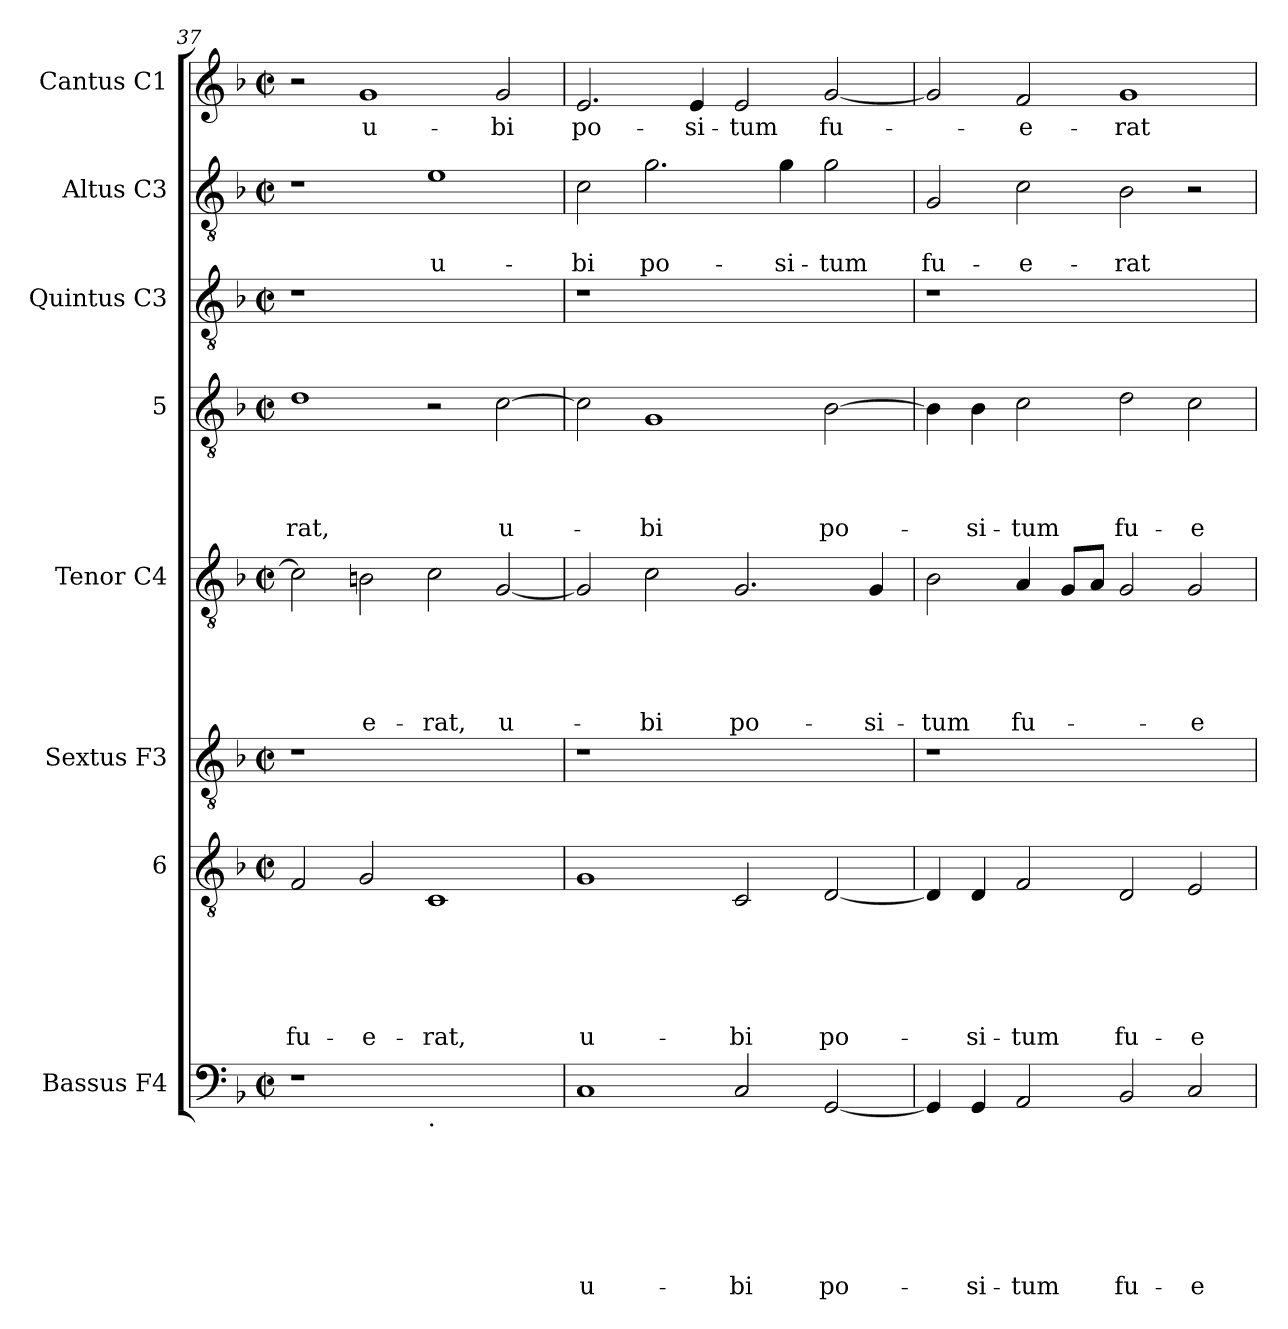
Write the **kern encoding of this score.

**kern	**text	**text	**text	**text	**text	**text	**text	**kern	**text	**text	**text	**text	**text	**text	**kern	**kern	**text	**text	**text	**text	**text	**kern	**text	**text	**text	**text	**kern	**kern	**text	**text	**kern	**text
*part8	*part8	*part8	*part8	*part8	*part8	*part8	*part8	*part7	*part7	*part7	*part7	*part7	*part7	*part7	*part6	*part5	*part5	*part5	*part5	*part5	*part5	*part4	*part4	*part4	*part4	*part4	*part3	*part2	*part2	*part2	*part1	*part1
*staff8	*staff8	*staff8	*staff8	*staff8	*staff8	*staff8	*staff8	*staff7	*staff7	*staff7	*staff7	*staff7	*staff7	*staff7	*staff6	*staff5	*staff5	*staff5	*staff5	*staff5	*staff5	*staff4	*staff4	*staff4	*staff4	*staff4	*staff3	*staff2	*staff2	*staff2	*staff1	*staff1
*I"Bassus F4	*	*	*	*	*	*	*	*I"6	*	*	*	*	*	*	*I"Sextus F3	*I"Tenor C4	*	*	*	*	*	*I"5	*	*	*	*	*I"Quintus C3	*I"Altus C3	*	*	*I"Cantus C1	*
*I'B	*	*	*	*	*	*	*	*	*	*	*	*	*	*	*	*I'T	*	*	*	*	*	*	*	*	*	*	*	*I'A	*	*	*I'C	*
*clefF4	*	*	*	*	*	*	*	*clefGv2	*	*	*	*	*	*	*clefGv2	*clefGv2	*	*	*	*	*	*clefGv2	*	*	*	*	*clefGv2	*clefGv2	*	*	*clefG2	*
*k[b-]	*	*	*	*	*	*	*	*k[b-]	*	*	*	*	*	*	*k[b-]	*k[b-]	*	*	*	*	*	*k[b-]	*	*	*	*	*k[b-]	*k[b-]	*	*	*k[b-]	*
*F:	*	*	*	*	*	*	*	*F:	*	*	*	*	*	*	*F:	*F:	*	*	*	*	*	*F:	*	*	*	*	*F:	*F:	*	*	*F:	*
*M2/2	*	*	*	*	*	*	*	*M2/2	*	*	*	*	*	*	*M2/2	*M2/2	*	*	*	*	*	*M2/2	*	*	*	*	*M2/2	*M2/2	*	*	*M2/2	*
*met(c|)	*	*	*	*	*	*	*	*met(c|)	*	*	*	*	*	*	*met(c|)	*met(c|)	*	*	*	*	*	*met(c|)	*	*	*	*	*met(c|)	*met(c|)	*	*	*met(c|)	*
=37	=37	=37	=37	=37	=37	=37	=37	=37	=37	=37	=37	=37	=37	=37	=37	=37	=37	=37	=37	=37	=37	=37	=37	=37	=37	=37	=37	=37	=37	=37	=37	=37
!	!	!	!	!	!	!	!	!	!	!	!	!	!	!LO:LY:b	!	!	!	!	!	!	!	!	!	!	!	!LO:LY:b	!	!	!	!	!	!
1r	.	.	.	.	.	.	.	2F/	.	.	.	.	.	fu-	1r	2c\]	.	.	.	.	.	1d	.	.	.	-rat,	1r	1r	.	.	2r	.
!	!	!	!	!	!	!	!	!	!	!	!	!	!	!LO:LY:b	!	!	!	!	!	!	!LO:LY:b	!	!	!	!	!	!	!	!	!	!	!LO:LY:b
.	.	.	.	.	.	.	.	2G/	.	.	.	.	.	-e-	.	2Bn\	.	.	.	.	-e-	.	.	.	.	.	.	.	.	.	1g	u-
!LO:TX:b:t=.	!	!	!	!	!	!	!	!	!	!	!	!	!	!	!	!	!	!	!	!	!	!	!	!	!	!	!	!	!	!	!	!
!	!	!	!	!	!	!	!	!	!	!	!	!	!	!LO:LY:b	!	!	!	!	!	!	!LO:LY:b	!	!	!	!	!	!	!	!	!LO:LY:b	!	!
1ryy	.	.	.	.	.	.	.	1C	.	.	.	.	.	-rat,	1ryy	2c\	.	.	.	.	-rat,	2r	.	.	.	.	1ryy	1e	.	u-	.	.
!	!	!	!	!	!	!	!	!	!	!	!	!	!	!	!	!	!	!	!	!	!LO:LY:b	!	!	!	!	!LO:LY:b	!	!	!	!	!	!LO:LY:b
.	.	.	.	.	.	.	.	.	.	.	.	.	.	.	.	[<2G/	.	.	.	.	u-	[>2c\	.	.	.	u-	.	.	.	.	2g/	-bi
=38	=38	=38	=38	=38	=38	=38	=38	=38	=38	=38	=38	=38	=38	=38	=38	=38	=38	=38	=38	=38	=38	=38	=38	=38	=38	=38	=38	=38	=38	=38	=38	=38
!	!	!	!	!	!	!	!LO:LY:b	!	!	!	!	!	!	!LO:LY:b	!	!	!	!	!	!	!	!	!	!	!	!	!	!	!	!LO:LY:b	!	!LO:LY:b
1C	.	.	.	.	.	.	u-	1G	.	.	.	.	.	u-	1r	2G/]	.	.	.	.	.	2c\]	.	.	.	.	1r	2c\	.	-bi	2.e/	po-
!	!	!	!	!	!	!	!	!	!	!	!	!	!	!	!	!	!	!	!	!	!LO:LY:b	!	!	!	!	!LO:LY:b	!	!	!	!LO:LY:b	!	!
.	.	.	.	.	.	.	.	.	.	.	.	.	.	.	.	2c\	.	.	.	.	-bi	1G	.	.	.	-bi	.	2.g\	.	po-	.	.
!	!	!	!	!	!	!	!	!	!	!	!	!	!	!	!	!	!	!	!	!	!	!	!	!	!	!	!	!	!	!	!	!LO:LY:b
.	.	.	.	.	.	.	.	.	.	.	.	.	.	.	.	.	.	.	.	.	.	.	.	.	.	.	.	.	.	.	4e/	-si-
!	!	!	!	!	!	!	!LO:LY:b	!	!	!	!	!	!	!LO:LY:b	!	!	!	!	!	!	!LO:LY:b	!	!	!	!	!	!	!	!	!	!	!LO:LY:b
2C/	.	.	.	.	.	.	-bi	2C/	.	.	.	.	.	-bi	1ryy	2.G/	.	.	.	.	po-	.	.	.	.	.	1ryy	.	.	.	2e/	-tum
!	!	!	!	!	!	!	!	!	!	!	!	!	!	!	!	!	!	!	!	!	!	!	!	!	!	!	!	!	!	!LO:LY:b	!	!
.	.	.	.	.	.	.	.	.	.	.	.	.	.	.	.	.	.	.	.	.	.	.	.	.	.	.	.	4g\	.	-si-	.	.
!	!	!	!	!	!	!	!LO:LY:b	!	!	!	!	!	!	!LO:LY:b	!	!	!	!	!	!	!	!	!	!	!	!LO:LY:b	!	!	!	!LO:LY:b	!	!LO:LY:b
[<2GG/	.	.	.	.	.	.	po-	[<2D/	.	.	.	.	.	po-	.	.	.	.	.	.	.	[>2B-\	.	.	.	po-	.	2g\	.	-tum	[<2g/	fu-
!	!	!	!	!	!	!	!	!	!	!	!	!	!	!	!	!	!	!	!	!	!LO:LY:b	!	!	!	!	!	!	!	!	!	!	!
.	.	.	.	.	.	.	.	.	.	.	.	.	.	.	.	4G/	.	.	.	.	-si-	.	.	.	.	.	.	.	.	.	.	.
=39	=39	=39	=39	=39	=39	=39	=39	=39	=39	=39	=39	=39	=39	=39	=39	=39	=39	=39	=39	=39	=39	=39	=39	=39	=39	=39	=39	=39	=39	=39	=39	=39
!	!	!	!	!	!	!	!	!	!	!	!	!	!	!	!	!	!	!	!	!	!LO:LY:b	!	!	!	!	!	!	!	!	!LO:LY:b	!	!
4GG/]	.	.	.	.	.	.	.	4D/]	.	.	.	.	.	.	1r	2B-\	.	.	.	.	-tum	4B-\]	.	.	.	.	1r	2G/	.	fu-	2g/]	.
!	!	!	!	!	!	!	!LO:LY:b	!	!	!	!	!	!	!LO:LY:b	!	!	!	!	!	!	!	!	!	!	!	!LO:LY:b	!	!	!	!	!	!
4GG/	.	.	.	.	.	.	-si-	4D/	.	.	.	.	.	-si-	.	.	.	.	.	.	.	4B-\	.	.	.	-si-	.	.	.	.	.	.
!	!	!	!	!	!	!	!LO:LY:b	!	!	!	!	!	!	!LO:LY:b	!	!	!	!	!	!	!LO:LY:b	!	!	!	!	!LO:LY:b	!	!	!	!LO:LY:b	!	!LO:LY:b
2AA/	.	.	.	.	.	.	-tum	2F/	.	.	.	.	.	-tum	.	4A/	.	.	.	.	fu-	2c\	.	.	.	-tum	.	2c\	.	-e-	2f/	-e-
.	.	.	.	.	.	.	.	.	.	.	.	.	.	.	.	8G/L	.	.	.	.	.	.	.	.	.	.	.	.	.	.	.	.
.	.	.	.	.	.	.	.	.	.	.	.	.	.	.	.	8A/J	.	.	.	.	.	.	.	.	.	.	.	.	.	.	.	.
!	!	!	!	!	!	!	!LO:LY:b	!	!	!	!	!	!	!LO:LY:b	!	!	!	!	!	!	!	!	!	!	!	!LO:LY:b	!	!	!	!LO:LY:b	!	!LO:LY:b
2BB-/	.	.	.	.	.	.	fu-	2D/	.	.	.	.	.	fu-	1ryy	2G/	.	.	.	.	.	2d\	.	.	.	fu-	1ryy	2B-\	.	-rat	1g	-rat
!	!	!	!	!	!	!	!LO:LY:b	!	!	!	!	!	!	!LO:LY:b	!	!	!	!	!	!	!LO:LY:b	!	!	!	!	!LO:LY:b	!	!	!	!	!	!
2C/	.	.	.	.	.	.	-e-	2E/	.	.	.	.	.	-e-	.	2G/	.	.	.	.	-e-	2c\	.	.	.	-e-	.	2r	.	.	.	.
=	=	=	=	=	=	=	=	=	=	=	=	=	=	=	=	=	=	=	=	=	=	=	=	=	=	=	=	=	=	=	=	=
*-	*-	*-	*-	*-	*-	*-	*-	*-	*-	*-	*-	*-	*-	*-	*-	*-	*-	*-	*-	*-	*-	*-	*-	*-	*-	*-	*-	*-	*-	*-	*-	*-
